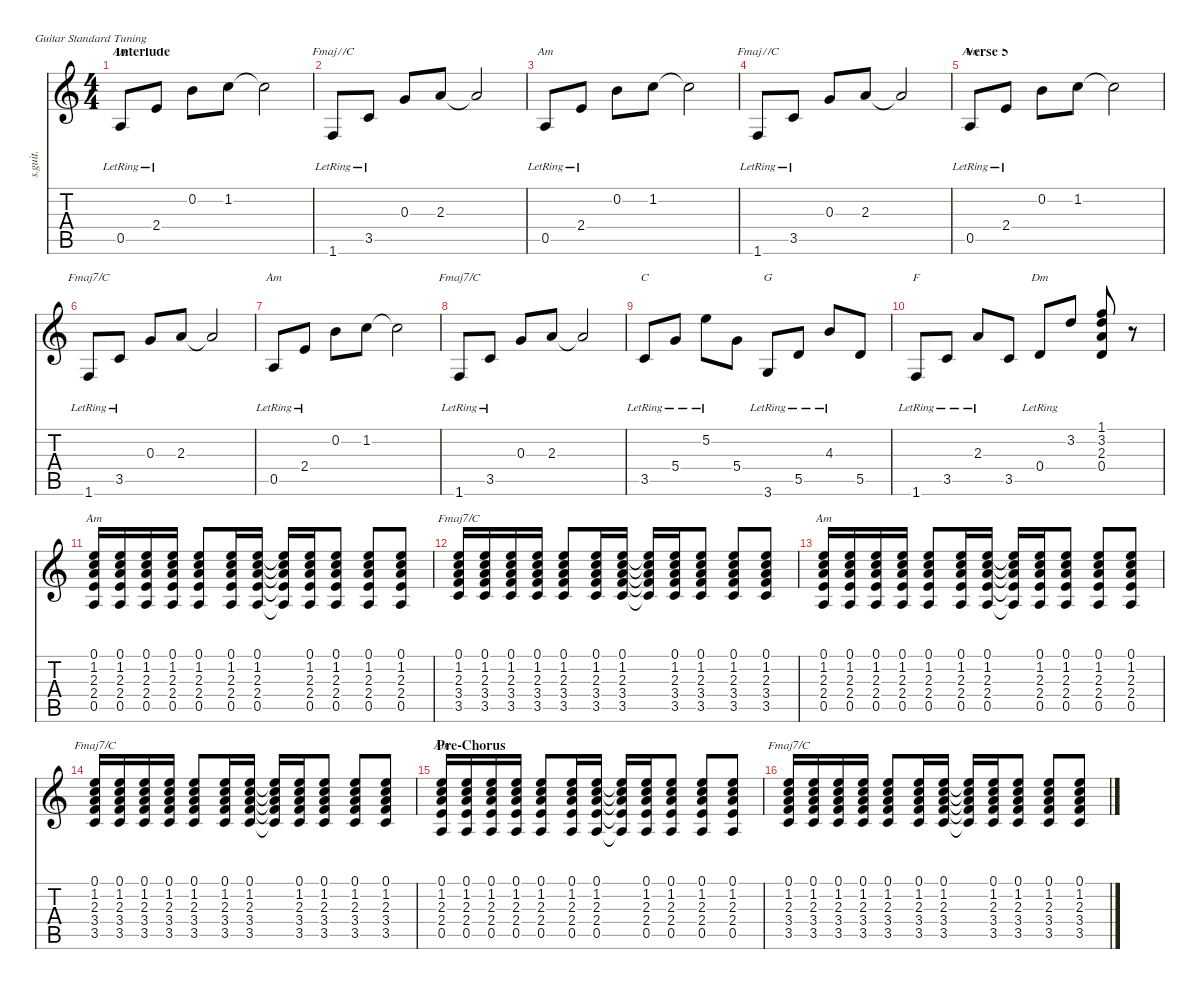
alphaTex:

\defaultSystemsLayout 4
\hideDynamics
\bracketExtendMode nobrackets
\track ("J. Frusciante (Guitar)" "s.guit.") {instrument electricguitarjazz}
\staff {score tabs}
\tuning (E4 B3 G3 D3 A2 E2)
\chord ("Am" 3 1 2 2 0 x) {showdiagram false}
\chord ("Fmaj7/C" 3 1 2 2 0 x) {showdiagram false}
\chord ("C" 3 1 2 2 0 x) {showdiagram false}
\chord ("G" 3 1 2 2 0 x) {showdiagram false}
\chord ("F" 3 1 2 2 0 x) {showdiagram false}
\chord ("Dm" 3 1 2 2 0 x) {showdiagram false}
\ts (4 4)
\section ("" "Interlude")
\tempo (96 hide)
\clef g2
\ks c
0.5{lr}.8{ch "Am" lyrics (0 "") lyrics (1 "") lyrics (2 "") lyrics (3 "") lyrics (4 "") dy f} 2.4{lr}.8{lyrics (0 "") lyrics (1 "") lyrics (2 "") lyrics (3 "") lyrics (4 "")} 0.2.8{lyrics (0 "") lyrics (1 "") lyrics (2 "") lyrics (3 "") lyrics (4 "")} 1.2.8{lyrics (0 "") lyrics (1 "") lyrics (2 "") lyrics (3 "") lyrics (4 "")} 1.2{t}.2{lyrics (0 "") lyrics (1 "") lyrics (2 "") lyrics (3 "") lyrics (4 "")} |
1.6{lr}.8{ch "Fmaj7/C" lyrics (0 "") lyrics (1 "") lyrics (2 "") lyrics (3 "") lyrics (4 "")} 3.5{lr}.8{lyrics (0 "") lyrics (1 "") lyrics (2 "") lyrics (3 "") lyrics (4 "")} 0.3.8{lyrics (0 "") lyrics (1 "") lyrics (2 "") lyrics (3 "") lyrics (4 "")} 2.3.8{lyrics (0 "") lyrics (1 "") lyrics (2 "") lyrics (3 "") lyrics (4 "")} 2.3{t}.2{lyrics (0 "") lyrics (1 "") lyrics (2 "") lyrics (3 "") lyrics (4 "")} |
0.5{lr}.8{ch "Am" lyrics (0 "") lyrics (1 "") lyrics (2 "") lyrics (3 "") lyrics (4 "")} 2.4{lr}.8{lyrics (0 "") lyrics (1 "") lyrics (2 "") lyrics (3 "") lyrics (4 "")} 0.2.8{lyrics (0 "") lyrics (1 "") lyrics (2 "") lyrics (3 "") lyrics (4 "")} 1.2.8{lyrics (0 "") lyrics (1 "") lyrics (2 "") lyrics (3 "") lyrics (4 "")} 1.2{t}.2{lyrics (0 "") lyrics (1 "") lyrics (2 "") lyrics (3 "") lyrics (4 "")} |
1.6{lr}.8{ch "Fmaj7/C" lyrics (0 "") lyrics (1 "") lyrics (2 "") lyrics (3 "") lyrics (4 "")} 3.5{lr}.8{lyrics (0 "") lyrics (1 "") lyrics (2 "") lyrics (3 "") lyrics (4 "")} 0.3.8{lyrics (0 "") lyrics (1 "") lyrics (2 "") lyrics (3 "") lyrics (4 "")} 2.3.8{lyrics (0 "") lyrics (1 "") lyrics (2 "") lyrics (3 "") lyrics (4 "")} 2.3{t}.2{lyrics (0 "") lyrics (1 "") lyrics (2 "") lyrics (3 "") lyrics (4 "")} |
\section ("" "Verse 5")
0.5{lr}.8{ch "Am" lyrics (0 "") lyrics (1 "") lyrics (2 "") lyrics (3 "") lyrics (4 "")} 2.4{lr}.8{lyrics (0 "") lyrics (1 "") lyrics (2 "") lyrics (3 "") lyrics (4 "")} 0.2.8{lyrics (0 "") lyrics (1 "") lyrics (2 "") lyrics (3 "") lyrics (4 "")} 1.2.8{lyrics (0 "") lyrics (1 "") lyrics (2 "") lyrics (3 "") lyrics (4 "")} 1.2{t}.2{lyrics (0 "") lyrics (1 "") lyrics (2 "") lyrics (3 "") lyrics (4 "")} |
1.6{lr}.8{ch "Fmaj7/C" lyrics (0 "") lyrics (1 "") lyrics (2 "") lyrics (3 "") lyrics (4 "")} 3.5{lr}.8{lyrics (0 "") lyrics (1 "") lyrics (2 "") lyrics (3 "") lyrics (4 "")} 0.3.8{lyrics (0 "") lyrics (1 "") lyrics (2 "") lyrics (3 "") lyrics (4 "")} 2.3.8{lyrics (0 "") lyrics (1 "") lyrics (2 "") lyrics (3 "") lyrics (4 "")} 2.3{t}.2{lyrics (0 "") lyrics (1 "") lyrics (2 "") lyrics (3 "") lyrics (4 "")} |
0.5{lr}.8{ch "Am" lyrics (0 "") lyrics (1 "") lyrics (2 "") lyrics (3 "") lyrics (4 "")} 2.4{lr}.8{lyrics (0 "") lyrics (1 "") lyrics (2 "") lyrics (3 "") lyrics (4 "")} 0.2.8{lyrics (0 "") lyrics (1 "") lyrics (2 "") lyrics (3 "") lyrics (4 "")} 1.2.8{lyrics (0 "") lyrics (1 "") lyrics (2 "") lyrics (3 "") lyrics (4 "")} 1.2{t}.2{lyrics (0 "") lyrics (1 "") lyrics (2 "") lyrics (3 "") lyrics (4 "")} |
1.6{lr}.8{ch "Fmaj7/C" lyrics (0 "") lyrics (1 "") lyrics (2 "") lyrics (3 "") lyrics (4 "")} 3.5{lr}.8{lyrics (0 "") lyrics (1 "") lyrics (2 "") lyrics (3 "") lyrics (4 "")} 0.3.8{lyrics (0 "") lyrics (1 "") lyrics (2 "") lyrics (3 "") lyrics (4 "")} 2.3.8{lyrics (0 "") lyrics (1 "") lyrics (2 "") lyrics (3 "") lyrics (4 "")} 2.3{t}.2{lyrics (0 "") lyrics (1 "") lyrics (2 "") lyrics (3 "") lyrics (4 "")} |
3.5{lr}.8{ch "C" lyrics (0 "") lyrics (1 "") lyrics (2 "") lyrics (3 "") lyrics (4 "")} 5.4{lr}.8{lyrics (0 "") lyrics (1 "") lyrics (2 "") lyrics (3 "") lyrics (4 "")} 5.2{lr}.8{lyrics (0 "") lyrics (1 "") lyrics (2 "") lyrics (3 "") lyrics (4 "")} 5.4.8{lyrics (0 "") lyrics (1 "") lyrics (2 "") lyrics (3 "") lyrics (4 "")} 3.6{lr}.8{ch "G" lyrics (0 "") lyrics (1 "") lyrics (2 "") lyrics (3 "") lyrics (4 "")} 5.5{lr}.8{lyrics (0 "") lyrics (1 "") lyrics (2 "") lyrics (3 "") lyrics (4 "")} 4.3{lr}.8{lyrics (0 "") lyrics (1 "") lyrics (2 "") lyrics (3 "") lyrics (4 "")} 5.5.8{lyrics (0 "") lyrics (1 "") lyrics (2 "") lyrics (3 "") lyrics (4 "")} |
1.6{lr}.8{ch "F" lyrics (0 "") lyrics (1 "") lyrics (2 "") lyrics (3 "") lyrics (4 "")} 3.5{lr}.8{lyrics (0 "") lyrics (1 "") lyrics (2 "") lyrics (3 "") lyrics (4 "")} 2.3{lr}.8{lyrics (0 "") lyrics (1 "") lyrics (2 "") lyrics (3 "") lyrics (4 "")} 3.5.8{lyrics (0 "") lyrics (1 "") lyrics (2 "") lyrics (3 "") lyrics (4 "")} 0.4{lr}.8{ch "Dm" lyrics (0 "") lyrics (1 "") lyrics (2 "") lyrics (3 "") lyrics (4 "")} 3.2.8{lyrics (0 "") lyrics (1 "") lyrics (2 "") lyrics (3 "") lyrics (4 "")} (1.1 3.2 2.3 0.4).8{lyrics (0 "") lyrics (1 "") lyrics (2 "") lyrics (3 "") lyrics (4 "")} r.8 |
(0.1 1.2 2.3 2.4 0.5).16{ch "Am" lyrics (0 "") lyrics (1 "") lyrics (2 "") lyrics (3 "") lyrics (4 "")} (0.1 1.2 2.3 2.4 0.5).16{lyrics (0 "") lyrics (1 "") lyrics (2 "") lyrics (3 "") lyrics (4 "")} (0.1 1.2 2.3 2.4 0.5).16{lyrics (0 "") lyrics (1 "") lyrics (2 "") lyrics (3 "") lyrics (4 "")} (0.1 1.2 2.3 2.4 0.5).16{lyrics (0 "") lyrics (1 "") lyrics (2 "") lyrics (3 "") lyrics (4 "")} (0.1 1.2 2.3 2.4 0.5).8{lyrics (0 "") lyrics (1 "") lyrics (2 "") lyrics (3 "") lyrics (4 "")} (0.1 1.2 2.3 2.4 0.5).16{lyrics (0 "") lyrics (1 "") lyrics (2 "") lyrics (3 "") lyrics (4 "")} (0.1 1.2 2.3 2.4 0.5).16{lyrics (0 "") lyrics (1 "") lyrics (2 "") lyrics (3 "") lyrics (4 "")} (0.1{t} 1.2{t} 2.3{t} 2.4{t} 0.5{t}).16{lyrics (0 "") lyrics (1 "") lyrics (2 "") lyrics (3 "") lyrics (4 "")} (0.1 1.2 2.3 2.4 0.5).16{lyrics (0 "") lyrics (1 "") lyrics (2 "") lyrics (3 "") lyrics (4 "")} (0.1 1.2 2.3 2.4 0.5).8{lyrics (0 "") lyrics (1 "") lyrics (2 "") lyrics (3 "") lyrics (4 "")} (0.1 1.2 2.3 2.4 0.5).8{lyrics (0 "") lyrics (1 "") lyrics (2 "") lyrics (3 "") lyrics (4 "")} (0.1 1.2 2.3 2.4 0.5).8{lyrics (0 "") lyrics (1 "") lyrics (2 "") lyrics (3 "") lyrics (4 "")} |
(0.1 1.2 2.3 3.4 3.5).16{ch "Fmaj7/C" lyrics (0 "") lyrics (1 "") lyrics (2 "") lyrics (3 "") lyrics (4 "")} (0.1 1.2 2.3 3.4 3.5).16{lyrics (0 "") lyrics (1 "") lyrics (2 "") lyrics (3 "") lyrics (4 "")} (0.1 1.2 2.3 3.4 3.5).16{lyrics (0 "") lyrics (1 "") lyrics (2 "") lyrics (3 "") lyrics (4 "")} (0.1 1.2 2.3 3.4 3.5).16{lyrics (0 "") lyrics (1 "") lyrics (2 "") lyrics (3 "") lyrics (4 "")} (0.1 1.2 2.3 3.4 3.5).8{lyrics (0 "") lyrics (1 "") lyrics (2 "") lyrics (3 "") lyrics (4 "")} (0.1 1.2 2.3 3.4 3.5).16{lyrics (0 "") lyrics (1 "") lyrics (2 "") lyrics (3 "") lyrics (4 "")} (0.1 1.2 2.3 3.4 3.5).16{lyrics (0 "") lyrics (1 "") lyrics (2 "") lyrics (3 "") lyrics (4 "")} (0.1{t} 1.2{t} 2.3{t} 3.4{t} 3.5{t}).16{lyrics (0 "") lyrics (1 "") lyrics (2 "") lyrics (3 "") lyrics (4 "")} (0.1 1.2 2.3 3.4 3.5).16{lyrics (0 "") lyrics (1 "") lyrics (2 "") lyrics (3 "") lyrics (4 "")} (0.1 1.2 2.3 3.4 3.5).8{lyrics (0 "") lyrics (1 "") lyrics (2 "") lyrics (3 "") lyrics (4 "")} (0.1 1.2 2.3 3.4 3.5).8{lyrics (0 "") lyrics (1 "") lyrics (2 "") lyrics (3 "") lyrics (4 "")} (0.1 1.2 2.3 3.4 3.5).8{lyrics (0 "") lyrics (1 "") lyrics (2 "") lyrics (3 "") lyrics (4 "")} |
(0.1 1.2 2.3 2.4 0.5).16{ch "Am" lyrics (0 "") lyrics (1 "") lyrics (2 "") lyrics (3 "") lyrics (4 "")} (0.1 1.2 2.3 2.4 0.5).16{lyrics (0 "") lyrics (1 "") lyrics (2 "") lyrics (3 "") lyrics (4 "")} (0.1 1.2 2.3 2.4 0.5).16{lyrics (0 "") lyrics (1 "") lyrics (2 "") lyrics (3 "") lyrics (4 "")} (0.1 1.2 2.3 2.4 0.5).16{lyrics (0 "") lyrics (1 "") lyrics (2 "") lyrics (3 "") lyrics (4 "")} (0.1 1.2 2.3 2.4 0.5).8{lyrics (0 "") lyrics (1 "") lyrics (2 "") lyrics (3 "") lyrics (4 "")} (0.1 1.2 2.3 2.4 0.5).16{lyrics (0 "") lyrics (1 "") lyrics (2 "") lyrics (3 "") lyrics (4 "")} (0.1 1.2 2.3 2.4 0.5).16{lyrics (0 "") lyrics (1 "") lyrics (2 "") lyrics (3 "") lyrics (4 "")} (0.1{t} 1.2{t} 2.3{t} 2.4{t} 0.5{t}).16{lyrics (0 "") lyrics (1 "") lyrics (2 "") lyrics (3 "") lyrics (4 "")} (0.1 1.2 2.3 2.4 0.5).16{lyrics (0 "") lyrics (1 "") lyrics (2 "") lyrics (3 "") lyrics (4 "")} (0.1 1.2 2.3 2.4 0.5).8{lyrics (0 "") lyrics (1 "") lyrics (2 "") lyrics (3 "") lyrics (4 "")} (0.1 1.2 2.3 2.4 0.5).8{lyrics (0 "") lyrics (1 "") lyrics (2 "") lyrics (3 "") lyrics (4 "")} (0.1 1.2 2.3 2.4 0.5).8{lyrics (0 "") lyrics (1 "") lyrics (2 "") lyrics (3 "") lyrics (4 "")} |
(0.1 1.2 2.3 3.4 3.5).16{ch "Fmaj7/C" lyrics (0 "") lyrics (1 "") lyrics (2 "") lyrics (3 "") lyrics (4 "")} (0.1 1.2 2.3 3.4 3.5).16{lyrics (0 "") lyrics (1 "") lyrics (2 "") lyrics (3 "") lyrics (4 "")} (0.1 1.2 2.3 3.4 3.5).16{lyrics (0 "") lyrics (1 "") lyrics (2 "") lyrics (3 "") lyrics (4 "")} (0.1 1.2 2.3 3.4 3.5).16{lyrics (0 "") lyrics (1 "") lyrics (2 "") lyrics (3 "") lyrics (4 "")} (0.1 1.2 2.3 3.4 3.5).8{lyrics (0 "") lyrics (1 "") lyrics (2 "") lyrics (3 "") lyrics (4 "")} (0.1 1.2 2.3 3.4 3.5).16{lyrics (0 "") lyrics (1 "") lyrics (2 "") lyrics (3 "") lyrics (4 "")} (0.1 1.2 2.3 3.4 3.5).16{lyrics (0 "") lyrics (1 "") lyrics (2 "") lyrics (3 "") lyrics (4 "")} (0.1{t} 1.2{t} 2.3{t} 3.4{t} 3.5{t}).16{lyrics (0 "") lyrics (1 "") lyrics (2 "") lyrics (3 "") lyrics (4 "")} (0.1 1.2 2.3 3.4 3.5).16{lyrics (0 "") lyrics (1 "") lyrics (2 "") lyrics (3 "") lyrics (4 "")} (0.1 1.2 2.3 3.4 3.5).8{lyrics (0 "") lyrics (1 "") lyrics (2 "") lyrics (3 "") lyrics (4 "")} (0.1 1.2 2.3 3.4 3.5).8{lyrics (0 "") lyrics (1 "") lyrics (2 "") lyrics (3 "") lyrics (4 "")} (0.1 1.2 2.3 3.4 3.5).8{lyrics (0 "") lyrics (1 "") lyrics (2 "") lyrics (3 "") lyrics (4 "")} |
\section ("" "Pre-Chorus")
(0.1 1.2 2.3 2.4 0.5).16{ch "Am" lyrics (0 "") lyrics (1 "") lyrics (2 "") lyrics (3 "") lyrics (4 "")} (0.1 1.2 2.3 2.4 0.5).16{lyrics (0 "") lyrics (1 "") lyrics (2 "") lyrics (3 "") lyrics (4 "")} (0.1 1.2 2.3 2.4 0.5).16{lyrics (0 "") lyrics (1 "") lyrics (2 "") lyrics (3 "") lyrics (4 "")} (0.1 1.2 2.3 2.4 0.5).16{lyrics (0 "") lyrics (1 "") lyrics (2 "") lyrics (3 "") lyrics (4 "")} (0.1 1.2 2.3 2.4 0.5).8{lyrics (0 "") lyrics (1 "") lyrics (2 "") lyrics (3 "") lyrics (4 "")} (0.1 1.2 2.3 2.4 0.5).16{lyrics (0 "") lyrics (1 "") lyrics (2 "") lyrics (3 "") lyrics (4 "")} (0.1 1.2 2.3 2.4 0.5).16{lyrics (0 "") lyrics (1 "") lyrics (2 "") lyrics (3 "") lyrics (4 "")} (0.1{t} 1.2{t} 2.3{t} 2.4{t} 0.5{t}).16{lyrics (0 "") lyrics (1 "") lyrics (2 "") lyrics (3 "") lyrics (4 "")} (0.1 1.2 2.3 2.4 0.5).16{lyrics (0 "") lyrics (1 "") lyrics (2 "") lyrics (3 "") lyrics (4 "")} (0.1 1.2 2.3 2.4 0.5).8{lyrics (0 "") lyrics (1 "") lyrics (2 "") lyrics (3 "") lyrics (4 "")} (0.1 1.2 2.3 2.4 0.5).8{lyrics (0 "") lyrics (1 "") lyrics (2 "") lyrics (3 "") lyrics (4 "")} (0.1 1.2 2.3 2.4 0.5).8{lyrics (0 "") lyrics (1 "") lyrics (2 "") lyrics (3 "") lyrics (4 "")} |
(0.1 1.2 2.3 3.4 3.5).16{ch "Fmaj7/C" lyrics (0 "") lyrics (1 "") lyrics (2 "") lyrics (3 "") lyrics (4 "")} (0.1 1.2 2.3 3.4 3.5).16{lyrics (0 "") lyrics (1 "") lyrics (2 "") lyrics (3 "") lyrics (4 "")} (0.1 1.2 2.3 3.4 3.5).16{lyrics (0 "") lyrics (1 "") lyrics (2 "") lyrics (3 "") lyrics (4 "")} (0.1 1.2 2.3 3.4 3.5).16{lyrics (0 "") lyrics (1 "") lyrics (2 "") lyrics (3 "") lyrics (4 "")} (0.1 1.2 2.3 3.4 3.5).8{lyrics (0 "") lyrics (1 "") lyrics (2 "") lyrics (3 "") lyrics (4 "")} (0.1 1.2 2.3 3.4 3.5).16{lyrics (0 "") lyrics (1 "") lyrics (2 "") lyrics (3 "") lyrics (4 "")} (0.1 1.2 2.3 3.4 3.5).16{lyrics (0 "") lyrics (1 "") lyrics (2 "") lyrics (3 "") lyrics (4 "")} (0.1{t} 1.2{t} 2.3{t} 3.4{t} 3.5{t}).16{lyrics (0 "") lyrics (1 "") lyrics (2 "") lyrics (3 "") lyrics (4 "")} (0.1 1.2 2.3 3.4 3.5).16{lyrics (0 "") lyrics (1 "") lyrics (2 "") lyrics (3 "") lyrics (4 "")} (0.1 1.2 2.3 3.4 3.5).8{lyrics (0 "") lyrics (1 "") lyrics (2 "") lyrics (3 "") lyrics (4 "")} (0.1 1.2 2.3 3.4 3.5).8{lyrics (0 "") lyrics (1 "") lyrics (2 "") lyrics (3 "") lyrics (4 "")} (0.1 1.2 2.3 3.4 3.5).8{lyrics (0 "") lyrics (1 "") lyrics (2 "") lyrics (3 "") lyrics (4 "")}
